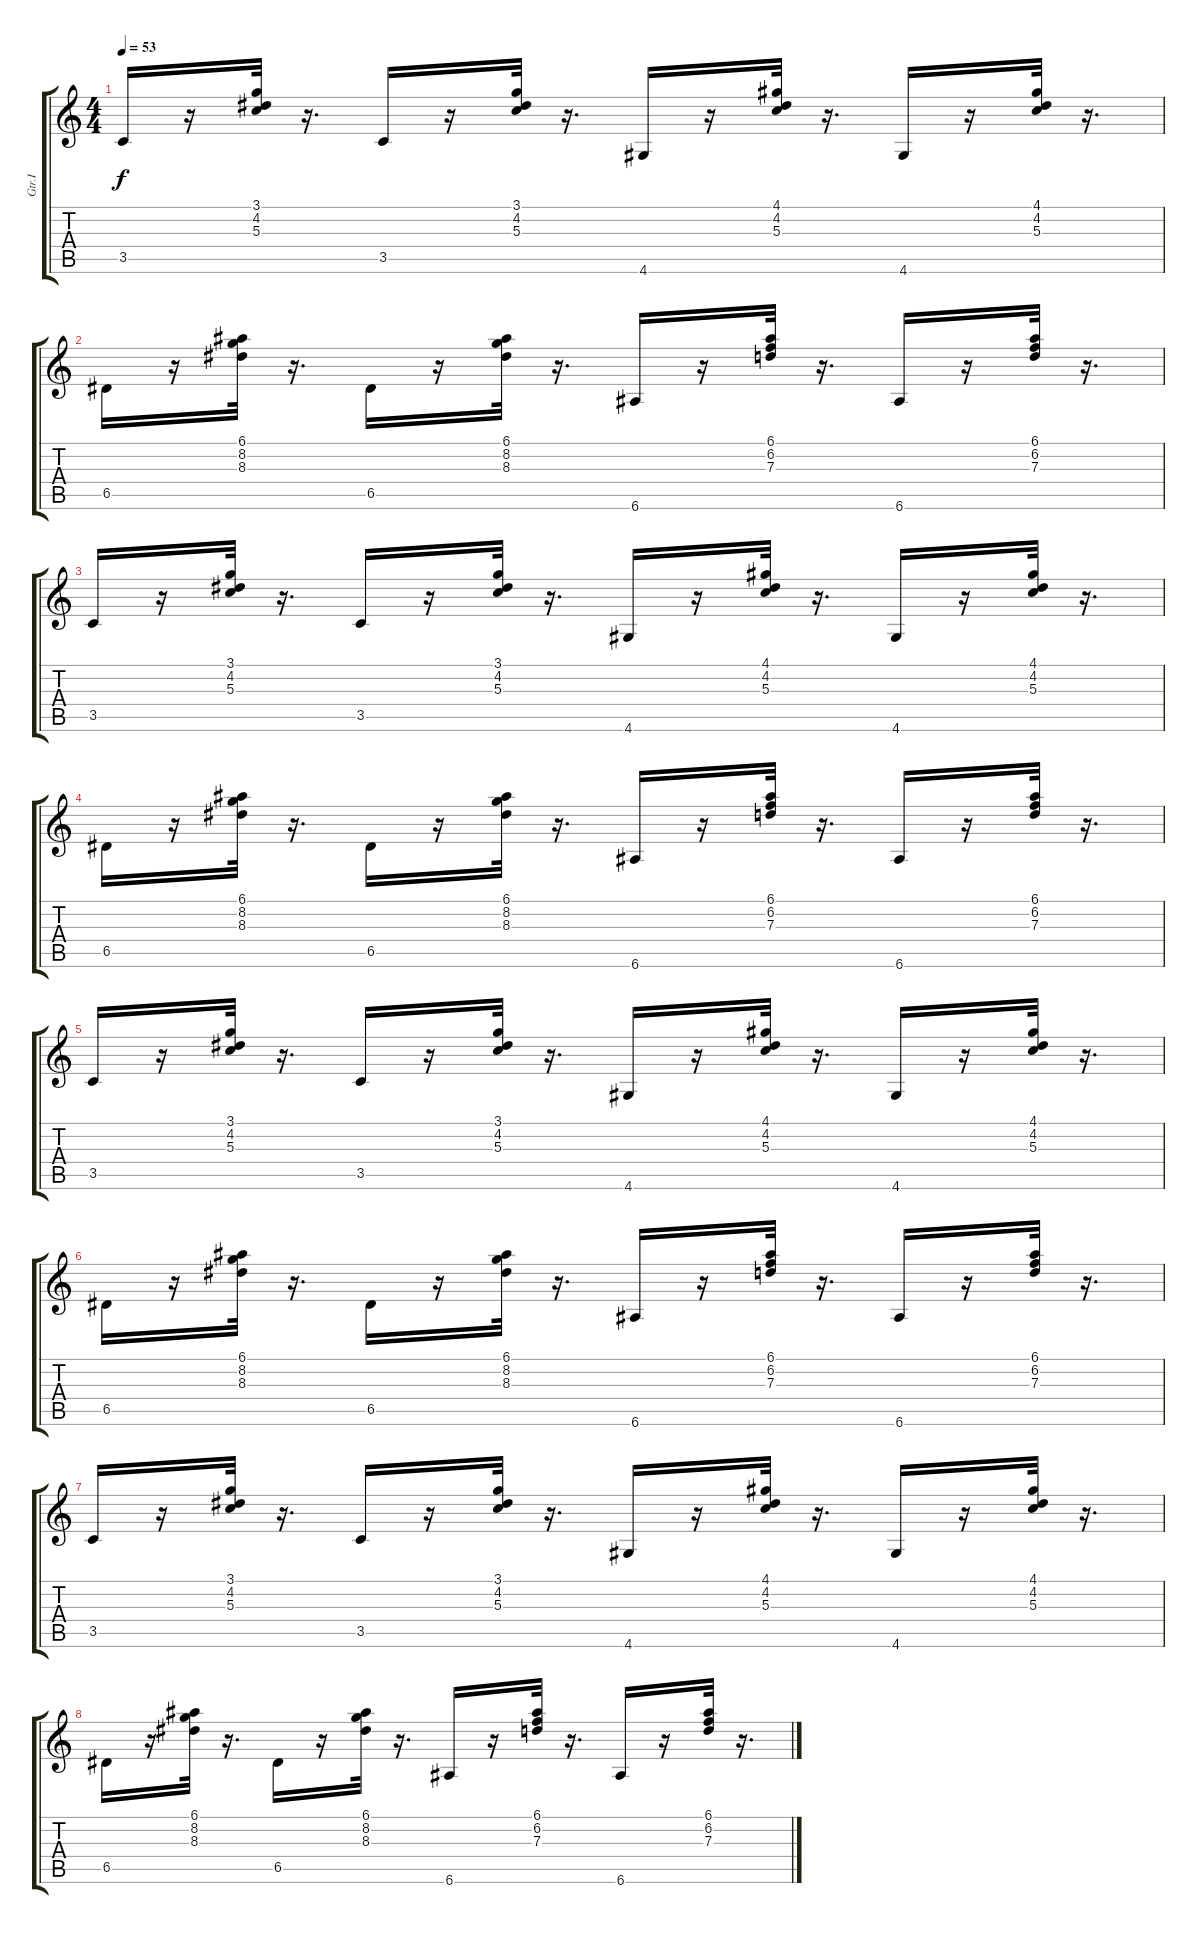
\track ("Gtr.I" "Gtr.I") {instrument electricguitarjazz}
\staff {score tabs}
\tuning (E4 B3 G3 D3 A2 E2) {hide}
\ts (4 4)
\tempo 53
\clef g2
\ks c
3.5.16{dy f} r.16 (3.1 4.2 5.3).32 r.16{d} 3.5.16 r.16 (3.1 4.2 5.3).32 r.16{d} 4.6.16 r.16 (4.1 4.2 5.3).32 r.16{d} 4.6.16 r.16 (4.1 4.2 5.3).32 r.16{d} |
6.5.16 r.16 (6.1 8.2 8.3).32 r.16{d} 6.5.16 r.16 (6.1 8.2 8.3).32 r.16{d} 6.6.16 r.16 (6.1 6.2 7.3).32 r.16{d} 6.6.16 r.16 (6.1 6.2 7.3).32 r.16{d} |
3.5.16 r.16 (3.1 4.2 5.3).32 r.16{d} 3.5.16 r.16 (3.1 4.2 5.3).32 r.16{d} 4.6.16 r.16 (4.1 4.2 5.3).32 r.16{d} 4.6.16 r.16 (4.1 4.2 5.3).32 r.16{d} |
6.5.16 r.16 (6.1 8.2 8.3).32 r.16{d} 6.5.16 r.16 (6.1 8.2 8.3).32 r.16{d} 6.6.16 r.16 (6.1 6.2 7.3).32 r.16{d} 6.6.16 r.16 (6.1 6.2 7.3).32 r.16{d} |
3.5.16 r.16 (3.1 4.2 5.3).32 r.16{d} 3.5.16 r.16 (3.1 4.2 5.3).32 r.16{d} 4.6.16 r.16 (4.1 4.2 5.3).32 r.16{d} 4.6.16 r.16 (4.1 4.2 5.3).32 r.16{d} |
6.5.16 r.16 (6.1 8.2 8.3).32 r.16{d} 6.5.16 r.16 (6.1 8.2 8.3).32 r.16{d} 6.6.16 r.16 (6.1 6.2 7.3).32 r.16{d} 6.6.16 r.16 (6.1 6.2 7.3).32 r.16{d} |
3.5.16 r.16 (3.1 4.2 5.3).32 r.16{d} 3.5.16 r.16 (3.1 4.2 5.3).32 r.16{d} 4.6.16 r.16 (4.1 4.2 5.3).32 r.16{d} 4.6.16 r.16 (4.1 4.2 5.3).32 r.16{d} |
6.5.16 r.16 (6.1 8.2 8.3).32 r.16{d} 6.5.16 r.16 (6.1 8.2 8.3).32 r.16{d} 6.6.16 r.16 (6.1 6.2 7.3).32 r.16{d} 6.6.16 r.16 (6.1 6.2 7.3).32 r.16{d}
